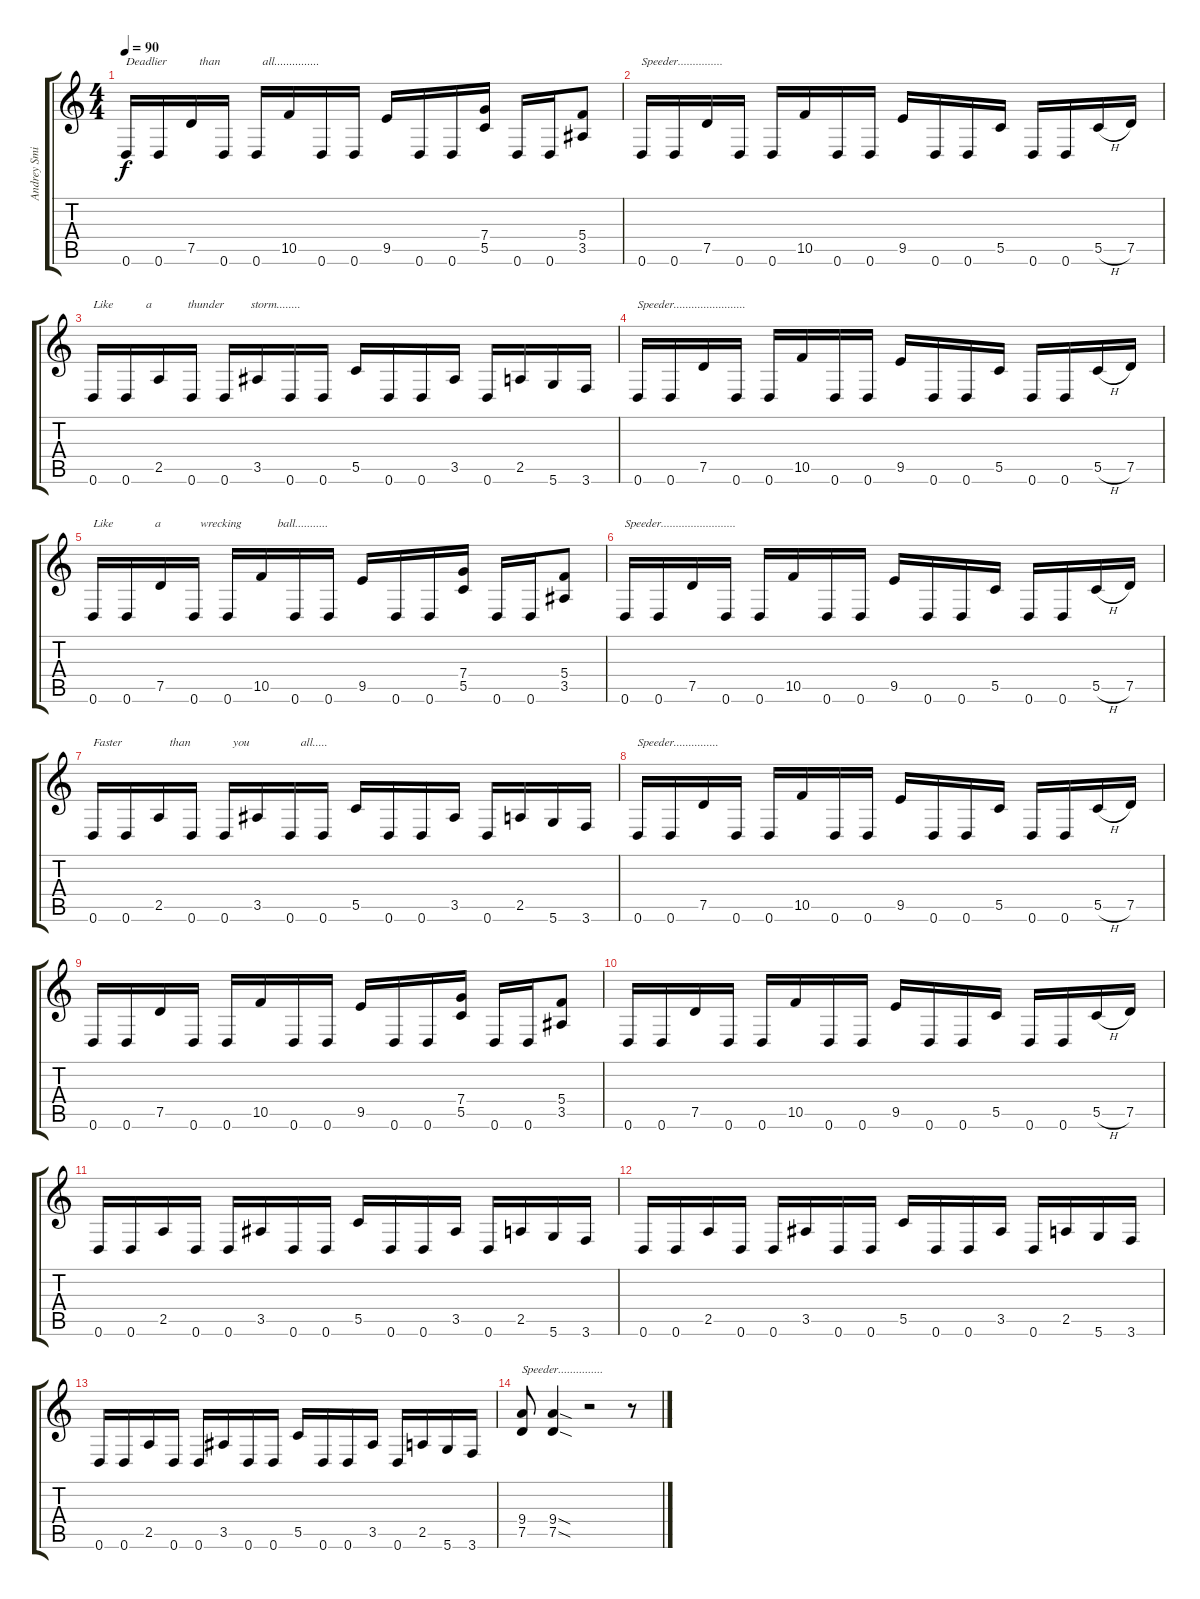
\track ("Andrey Smirnov" "Andrey Smi") {instrument distortionguitar}
\staff {score tabs}
\tuning (D4 A3 F3 C3 G2 D2) {hide}
\ts (4 4)
\tempo 90
\clef g2
\ks c
0.6.16{txt "Deadlier           than              all..............." dy f} 0.6.16 7.5.16 0.6.16 0.6.16 10.5.16 0.6.16 0.6.16 9.5.16 0.6.16 0.6.16 (7.4 5.5).16 0.6.16 0.6.16 (5.4 3.5).8 |
0.6.16{txt "Speeder..............."} 0.6.16 7.5.16 0.6.16 0.6.16 10.5.16 0.6.16 0.6.16 9.5.16 0.6.16 0.6.16 5.5.16 0.6.16 0.6.16 5.5{h}.16 7.5.16 |
0.6.16{txt "Like           a            thunder         storm........"} 0.6.16 2.5.16 0.6.16 0.6.16 3.5.16 0.6.16 0.6.16 5.5.16 0.6.16 0.6.16 3.5.16 0.6.16 2.5.16 5.6.16 3.6.16 |
0.6.16{txt "Speeder........................"} 0.6.16 7.5.16 0.6.16 0.6.16 10.5.16 0.6.16 0.6.16 9.5.16 0.6.16 0.6.16 5.5.16 0.6.16 0.6.16 5.5{h}.16 7.5.16 |
0.6.16{txt "Like              a             wrecking            ball..........."} 0.6.16 7.5.16 0.6.16 0.6.16 10.5.16 0.6.16 0.6.16 9.5.16 0.6.16 0.6.16 (7.4 5.5).16 0.6.16 0.6.16 (5.4 3.5).8 |
0.6.16{txt "Speeder........................."} 0.6.16 7.5.16 0.6.16 0.6.16 10.5.16 0.6.16 0.6.16 9.5.16 0.6.16 0.6.16 5.5.16 0.6.16 0.6.16 5.5{h}.16 7.5.16 |
0.6.16{txt "Faster                than              you                 all....."} 0.6.16 2.5.16 0.6.16 0.6.16 3.5.16 0.6.16 0.6.16 5.5.16 0.6.16 0.6.16 3.5.16 0.6.16 2.5.16 5.6.16 3.6.16 |
0.6.16{txt "Speeder..............."} 0.6.16 7.5.16 0.6.16 0.6.16 10.5.16 0.6.16 0.6.16 9.5.16 0.6.16 0.6.16 5.5.16 0.6.16 0.6.16 5.5{h}.16 7.5.16 |
0.6.16 0.6.16 7.5.16 0.6.16 0.6.16 10.5.16 0.6.16 0.6.16 9.5.16 0.6.16 0.6.16 (7.4 5.5).16 0.6.16 0.6.16 (5.4 3.5).8 |
0.6.16 0.6.16 7.5.16 0.6.16 0.6.16 10.5.16 0.6.16 0.6.16 9.5.16 0.6.16 0.6.16 5.5.16 0.6.16 0.6.16 5.5{h}.16 7.5.16 |
0.6.16 0.6.16 2.5.16 0.6.16 0.6.16 3.5.16 0.6.16 0.6.16 5.5.16 0.6.16 0.6.16 3.5.16 0.6.16 2.5.16 5.6.16 3.6.16 |
0.6.16 0.6.16 2.5.16 0.6.16 0.6.16 3.5.16 0.6.16 0.6.16 5.5.16 0.6.16 0.6.16 3.5.16 0.6.16 2.5.16 5.6.16 3.6.16 |
0.6.16 0.6.16 2.5.16 0.6.16 0.6.16 3.5.16 0.6.16 0.6.16 5.5.16 0.6.16 0.6.16 3.5.16 0.6.16 2.5.16 5.6.16 3.6.16 |
(9.4 7.5).8{txt "Speeder..............."} (9.4{sod} 7.5{sod}).4 r.2 r.8
